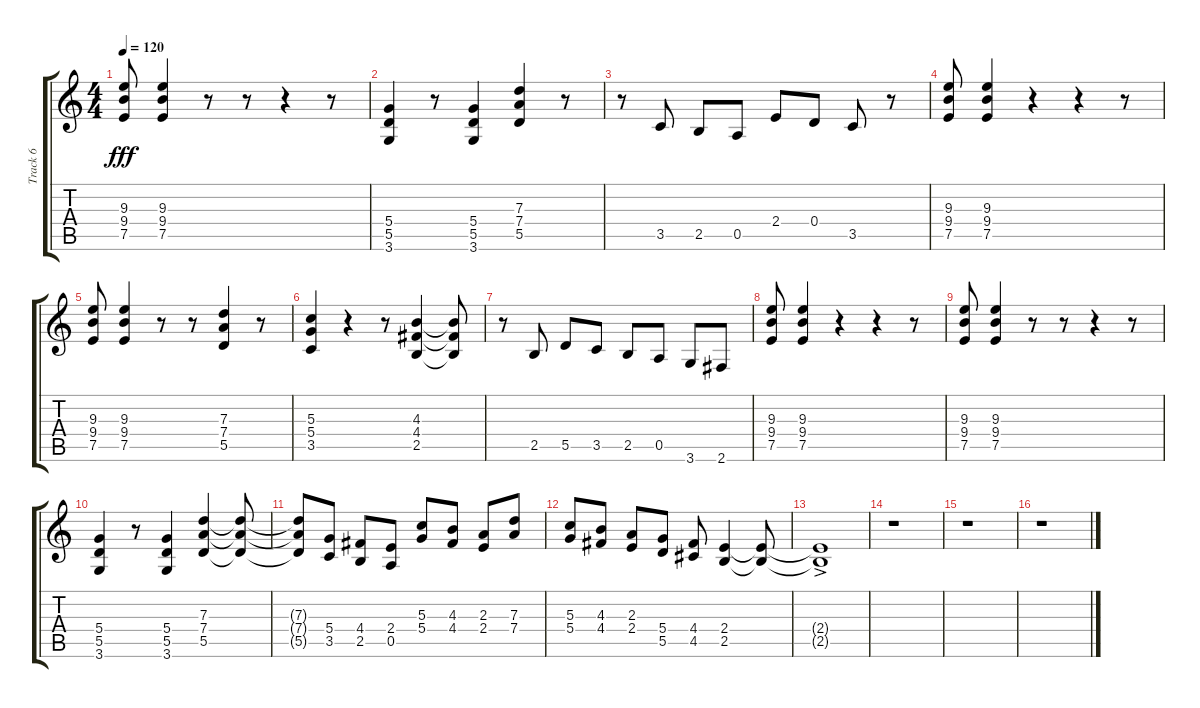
\track ("Track 6" "Track 6") {instrument distortionguitar}
\staff {score tabs}
\tuning (E4 B3 G3 D3 A2 E2) {hide}
\ts (4 4)
\tempo 120
\clef g2
\ks c
(9.3 9.4 7.5).8{dy fff} (9.3 9.4 7.5).4 r.8 r.8 r.4 r.8 |
(5.4 5.5 3.6).4 r.8 (5.4 5.5 3.6).4 (7.3 7.4 5.5).4 r.8 |
r.8 3.5.8 2.5.8 0.5.8 2.4.8 0.4.8 3.5.8 r.8 |
(9.3 9.4 7.5).8 (9.3 9.4 7.5).4 r.4 r.4 r.8 |
(9.3 9.4 7.5).8 (9.3 9.4 7.5).4 r.8 r.8 (7.3 7.4 5.5).4 r.8 |
(5.3 5.4 3.5).4 r.4 r.8 (4.3 4.4 2.5).4 (4.3{t} 4.4{t} 2.5{t}).8 |
r.8 2.5.8 5.5.8 3.5.8 2.5.8 0.5.8 3.6.8 2.6.8 |
(9.3 9.4 7.5).8 (9.3 9.4 7.5).4 r.4 r.4 r.8 |
(9.3 9.4 7.5).8 (9.3 9.4 7.5).4 r.8 r.8 r.4 r.8 |
(5.4 5.5 3.6).4 r.8 (5.4 5.5 3.6).4 (7.3 7.4 5.5).4 (7.3{t} 7.4{t} 5.5{t}).8 |
(7.3{t} 7.4{t} 5.5{t}).8 (5.4 3.5).8 (4.4 2.5).8 (2.4 0.5).8 (5.3 5.4).8 (4.3 4.4).8 (2.3 2.4).8 (7.3 7.4).8 |
(5.3 5.4).8 (4.3 4.4).8 (2.3 2.4).8 (5.4 5.5).8 (4.4 4.5).8 (2.4 2.5).4 (2.4{t} 2.5{t}).8 |
(2.4{ac t} 2.5{t}).1 |
r.1 |
r.1 |
r.1
